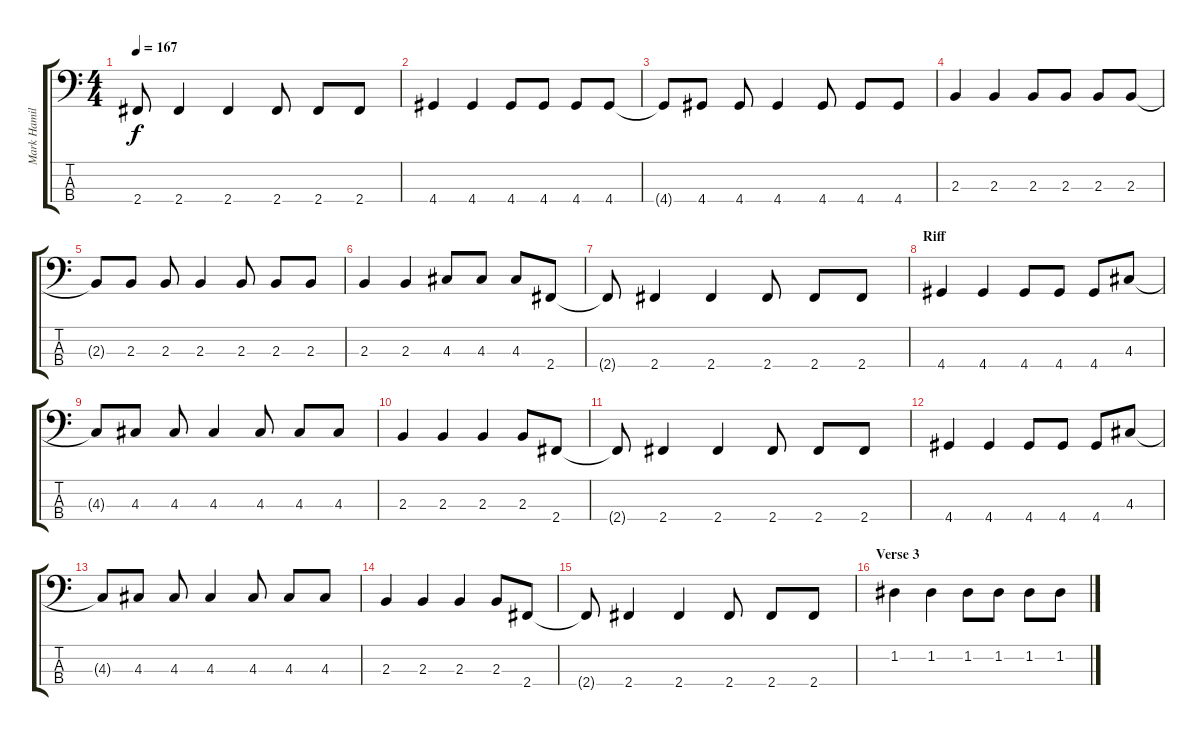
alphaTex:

\track ("Mark Hamilton" "Mark Hamil") {instrument electricbasspick}
\staff {score tabs}
\tuning (G2 D2 A1 E1) {hide}
\ts (4 4)
\tempo 167
\clef f4
\ks c
2.4.8{dy f} 2.4.4 2.4.4 2.4.8 2.4.8 2.4.8 |
4.4.4 4.4.4 4.4.8 4.4.8 4.4.8 4.4.8 |
4.4{t}.8 4.4.8 4.4.8 4.4.4 4.4.8 4.4.8 4.4.8 |
2.3.4 2.3.4 2.3.8 2.3.8 2.3.8 2.3.8 |
2.3{t}.8 2.3.8 2.3.8 2.3.4 2.3.8 2.3.8 2.3.8 |
2.3.4 2.3.4 4.3.8 4.3.8 4.3.8 2.4.8 |
2.4{t}.8 2.4.4 2.4.4 2.4.8 2.4.8 2.4.8 |
\section ("" "Riff")
4.4.4 4.4.4 4.4.8 4.4.8 4.4.8 4.3.8 |
4.3{t}.8 4.3.8 4.3.8 4.3.4 4.3.8 4.3.8 4.3.8 |
2.3.4 2.3.4 2.3.4 2.3.8 2.4.8 |
2.4{t}.8 2.4.4 2.4.4 2.4.8 2.4.8 2.4.8 |
4.4.4 4.4.4 4.4.8 4.4.8 4.4.8 4.3.8 |
4.3{t}.8 4.3.8 4.3.8 4.3.4 4.3.8 4.3.8 4.3.8 |
2.3.4 2.3.4 2.3.4 2.3.8 2.4.8 |
2.4{t}.8 2.4.4 2.4.4 2.4.8 2.4.8 2.4.8 |
\section ("" "Verse 3")
1.2.4 1.2.4 1.2.8 1.2.8 1.2.8 1.2.8
